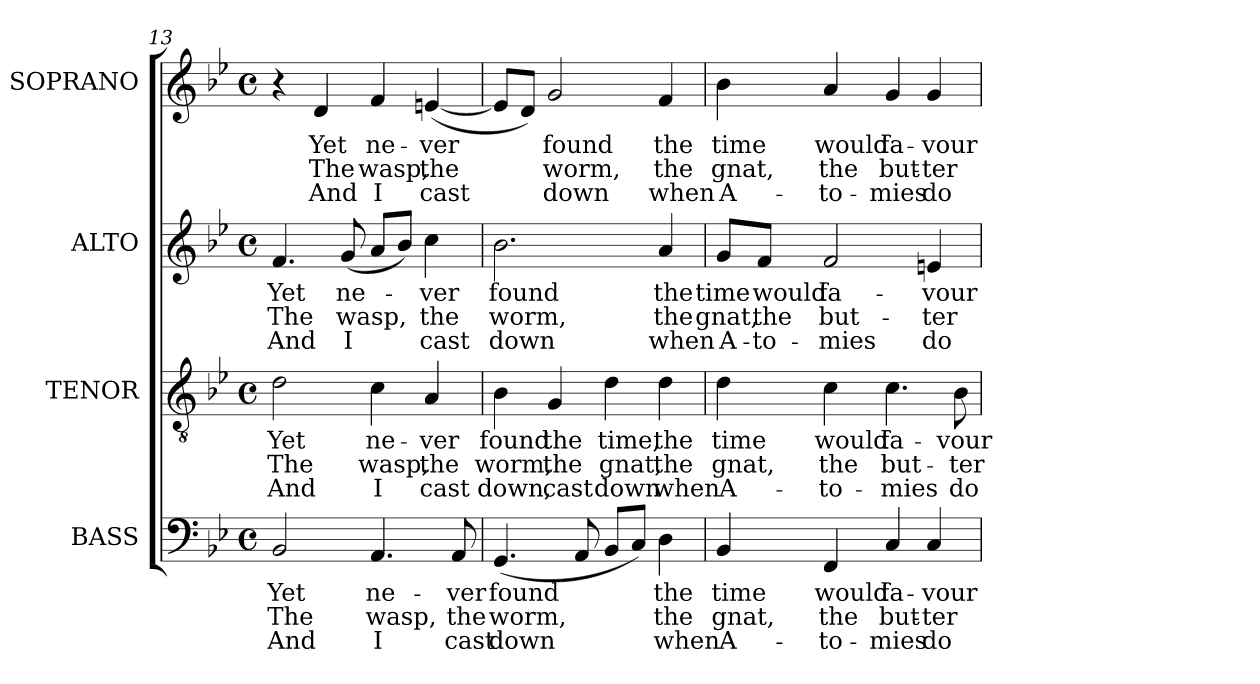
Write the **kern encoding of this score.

**kern	**text	**text	**text	**kern	**text	**text	**text	**kern	**text	**text	**text	**kern	**text	**text	**text
*part4	*part4	*part4	*part4	*part3	*part3	*part3	*part3	*part2	*part2	*part2	*part2	*part1	*part1	*part1	*part1
*staff4	*staff4	*staff4	*staff4	*staff3	*staff3	*staff3	*staff3	*staff2	*staff2	*staff2	*staff2	*staff1	*staff1	*staff1	*staff1
*I"BASS	*	*	*	*I"TENOR	*	*	*	*I"ALTO	*	*	*	*I"SOPRANO	*	*	*
*I'B.	*	*	*	*I'T.	*	*	*	*I'A.	*	*	*	*I'S.	*	*	*
!!LO:LB:g=z
*clefF4	*	*	*	*clefGv2	*	*	*	*clefG2	*	*	*	*clefG2	*	*	*
*	*	*	*	*ITrd7c12	*	*	*	*	*	*	*	*	*	*	*
*k[b-e-]	*	*	*	*k[b-e-]	*	*	*	*k[b-e-]	*	*	*	*k[b-e-]	*	*	*
*B-:	*	*	*	*B-:	*	*	*	*B-:	*	*	*	*B-:	*	*	*
*M4/4	*	*	*	*M4/4	*	*	*	*M4/4	*	*	*	*M4/4	*	*	*
*met(c)	*	*	*	*met(c)	*	*	*	*met(c)	*	*	*	*met(c)	*	*	*
=13	=13	=13	=13	=13	=13	=13	=13	=13	=13	=13	=13	=13	=13	=13	=13
!	!LO:LY:b:color=#000000	!LO:LY:b:color=#000000	!LO:LY:b:color=#000000	!	!	!	!	!	!	!	!	!	!	!	!
!	!	!	!	!	!LO:LY:b:color=#000000	!LO:LY:b:color=#000000	!LO:LY:b:color=#000000	!	!	!	!	!	!	!	!
!	!	!	!	!	!	!	!	!	!LO:LY:b:color=#000000	!LO:LY:b:color=#000000	!LO:LY:b:color=#000000	!	!	!	!
2BB-i/	Yet	The	And	2Di\	Yet	The	And	4.fi/	Yet	The	And	4r	.	.	.
!	!	!	!	!	!	!	!	!	!	!	!	!	!LO:LY:b:color=#000000	!LO:LY:b:color=#000000	!LO:LY:b:color=#000000
.	.	.	.	.	.	.	.	.	.	.	.	4di/	Yet	The	And
!	!	!	!	!	!	!	!	!	!LO:LY:b:color=#000000	!LO:LY:b:color=#000000	!LO:LY:b:color=#000000	!	!	!	!
.	.	.	.	.	.	.	.	(8gi/	ne-	wasp,	I	.	.	.	.
!	!LO:LY:b:color=#000000	!LO:LY:b:color=#000000	!LO:LY:b:color=#000000	!	!	!	!	!	!	!	!	!	!	!	!
!	!	!	!	!	!LO:LY:b:color=#000000	!LO:LY:b:color=#000000	!LO:LY:b:color=#000000	!	!	!	!	!	!	!	!
!	!	!	!	!	!	!	!	!	!	!	!	!	!LO:LY:b:color=#000000	!LO:LY:b:color=#000000	!LO:LY:b:color=#000000
4.AAi/	ne-	wasp,	I	4Ci\	ne-	wasp,	I	8ai/L	.	.	.	4fi/	ne-	wasp,	I
.	.	.	.	.	.	.	.	8b-i/J)	.	.	.	.	.	.	.
!	!	!	!	!	!LO:LY:b:color=#000000	!LO:LY:b:color=#000000	!LO:LY:b:color=#000000	!	!	!	!	!	!	!	!
!	!	!	!	!	!	!	!	!	!LO:LY:b:color=#000000	!LO:LY:b:color=#000000	!LO:LY:b:color=#000000	!	!	!	!
!	!	!	!	!	!	!	!	!	!	!	!	!	!LO:LY:b:color=#000000	!LO:LY:b:color=#000000	!LO:LY:b:color=#000000
.	.	.	.	4AAi/	-ver	the	cast	4cci\	-ver	the	cast	([4eni/	-ver	the	cast
!	!LO:LY:b:color=#000000	!LO:LY:b:color=#000000	!LO:LY:b:color=#000000	!	!	!	!	!	!	!	!	!	!	!	!
8AAi/	-ver	the	cast	.	.	.	.	.	.	.	.	.	.	.	.
=14	=14	=14	=14	=14	=14	=14	=14	=14	=14	=14	=14	=14	=14	=14	=14
!	!LO:LY:b:color=#000000	!LO:LY:b:color=#000000	!LO:LY:b:color=#000000	!	!	!	!	!	!	!	!	!	!	!	!
!	!	!	!	!	!LO:LY:b:color=#000000	!LO:LY:b:color=#000000	!LO:LY:b:color=#000000	!	!	!	!	!	!	!	!
!	!	!	!	!	!	!	!	!	!LO:LY:b:color=#000000	!LO:LY:b:color=#000000	!LO:LY:b:color=#000000	!	!	!	!
(4.GGi/	found	worm,	down	4BB-i\	found	worm,	down,	2.b-i\	found	worm,	down	8ei/L]	.	.	.
.	.	.	.	.	.	.	.	.	.	.	.	8di/J)	.	.	.
!	!	!	!	!	!LO:LY:b:color=#000000	!LO:LY:b:color=#000000	!LO:LY:b:color=#000000	!	!	!	!	!	!	!	!
!	!	!	!	!	!	!	!	!	!	!	!	!	!LO:LY:b:color=#000000	!LO:LY:b:color=#000000	!LO:LY:b:color=#000000
.	.	.	.	4GGi/	the	the	cast	.	.	.	.	2gi/	found	worm,	down
8AAi/	.	.	.	.	.	.	.	.	.	.	.	.	.	.	.
!	!	!	!	!	!LO:LY:b:color=#000000	!LO:LY:b:color=#000000	!LO:LY:b:color=#000000	!	!	!	!	!	!	!	!
8BB-i/L	.	.	.	4Di\	time,	gnat,	down	.	.	.	.	.	.	.	.
8Ci/J)	.	.	.	.	.	.	.	.	.	.	.	.	.	.	.
!	!LO:LY:b:color=#000000	!LO:LY:b:color=#000000	!LO:LY:b:color=#000000	!	!	!	!	!	!	!	!	!	!	!	!
!	!	!	!	!	!LO:LY:b:color=#000000	!LO:LY:b:color=#000000	!LO:LY:b:color=#000000	!	!	!	!	!	!	!	!
!	!	!	!	!	!	!	!	!	!LO:LY:b:color=#000000	!LO:LY:b:color=#000000	!LO:LY:b:color=#000000	!	!	!	!
!	!	!	!	!	!	!	!	!	!	!	!	!	!LO:LY:b:color=#000000	!LO:LY:b:color=#000000	!LO:LY:b:color=#000000
4Di\	the	the	when	4Di\	the	the	when	4ai/	the	the	when	4fi/	the	the	when
=15	=15	=15	=15	=15	=15	=15	=15	=15	=15	=15	=15	=15	=15	=15	=15
!	!LO:LY:b:color=#000000	!LO:LY:b:color=#000000	!LO:LY:b:color=#000000	!	!	!	!	!	!	!	!	!	!	!	!
!	!	!	!	!	!LO:LY:b:color=#000000	!LO:LY:b:color=#000000	!LO:LY:b:color=#000000	!	!	!	!	!	!	!	!
!	!	!	!	!	!	!	!	!	!LO:LY:b:color=#000000	!LO:LY:b:color=#000000	!LO:LY:b:color=#000000	!	!	!	!
!	!	!	!	!	!	!	!	!	!	!	!	!	!LO:LY:b:color=#000000	!LO:LY:b:color=#000000	!LO:LY:b:color=#000000
4BB-i/	time	gnat,	A-	4Di\	time	gnat,	A-	8gi/L	time	gnat,	A-	4b-i\	time	gnat,	A-
!	!	!	!	!	!	!	!	!	!LO:LY:b:color=#000000	!LO:LY:b:color=#000000	!LO:LY:b:color=#000000	!	!	!	!
.	.	.	.	.	.	.	.	8fi/J	would	the	-to-	.	.	.	.
!	!LO:LY:b:color=#000000	!LO:LY:b:color=#000000	!LO:LY:b:color=#000000	!	!	!	!	!	!	!	!	!	!	!	!
!	!	!	!	!	!LO:LY:b:color=#000000	!LO:LY:b:color=#000000	!LO:LY:b:color=#000000	!	!	!	!	!	!	!	!
!	!	!	!	!	!	!	!	!	!LO:LY:b:color=#000000	!LO:LY:b:color=#000000	!LO:LY:b:color=#000000	!	!	!	!
!	!	!	!	!	!	!	!	!	!	!	!	!	!LO:LY:b:color=#000000	!LO:LY:b:color=#000000	!LO:LY:b:color=#000000
4FFi/	would	the	-to-	4Ci\	would	the	-to-	2fi/	fa-	but-	-mies	4ai/	would	the	-to-
!	!LO:LY:b:color=#000000	!LO:LY:b:color=#000000	!LO:LY:b:color=#000000	!	!	!	!	!	!	!	!	!	!	!	!
!	!	!	!	!	!LO:LY:b:color=#000000	!LO:LY:b:color=#000000	!LO:LY:b:color=#000000	!	!	!	!	!	!	!	!
!	!	!	!	!	!	!	!	!	!	!	!	!	!LO:LY:b:color=#000000	!LO:LY:b:color=#000000	!LO:LY:b:color=#000000
4Ci/	fa-	but-	-mies	4.Ci\	fa-	but-	-mies	.	.	.	.	4gi/	fa-	but-	-mies
!	!LO:LY:b:color=#000000	!LO:LY:b:color=#000000	!LO:LY:b:color=#000000	!	!	!	!	!	!	!	!	!	!	!	!
!	!	!	!	!	!	!	!	!	!LO:LY:b:color=#000000	!LO:LY:b:color=#000000	!LO:LY:b:color=#000000	!	!	!	!
!	!	!	!	!	!	!	!	!	!	!	!	!	!LO:LY:b:color=#000000	!LO:LY:b:color=#000000	!LO:LY:b:color=#000000
4Ci/	-vour	-ter-	do	.	.	.	.	4eni/	-vour	-ter-	do	4gi/	-vour	-ter-	do
!	!	!	!	!	!LO:LY:b:color=#000000	!LO:LY:b:color=#000000	!LO:LY:b:color=#000000	!	!	!	!	!	!	!	!
.	.	.	.	8BB-i\	-vour	-ter-	do	.	.	.	.	.	.	.	.
=	=	=	=	=	=	=	=	=	=	=	=	=	=	=	=
*-	*-	*-	*-	*-	*-	*-	*-	*-	*-	*-	*-	*-	*-	*-	*-
